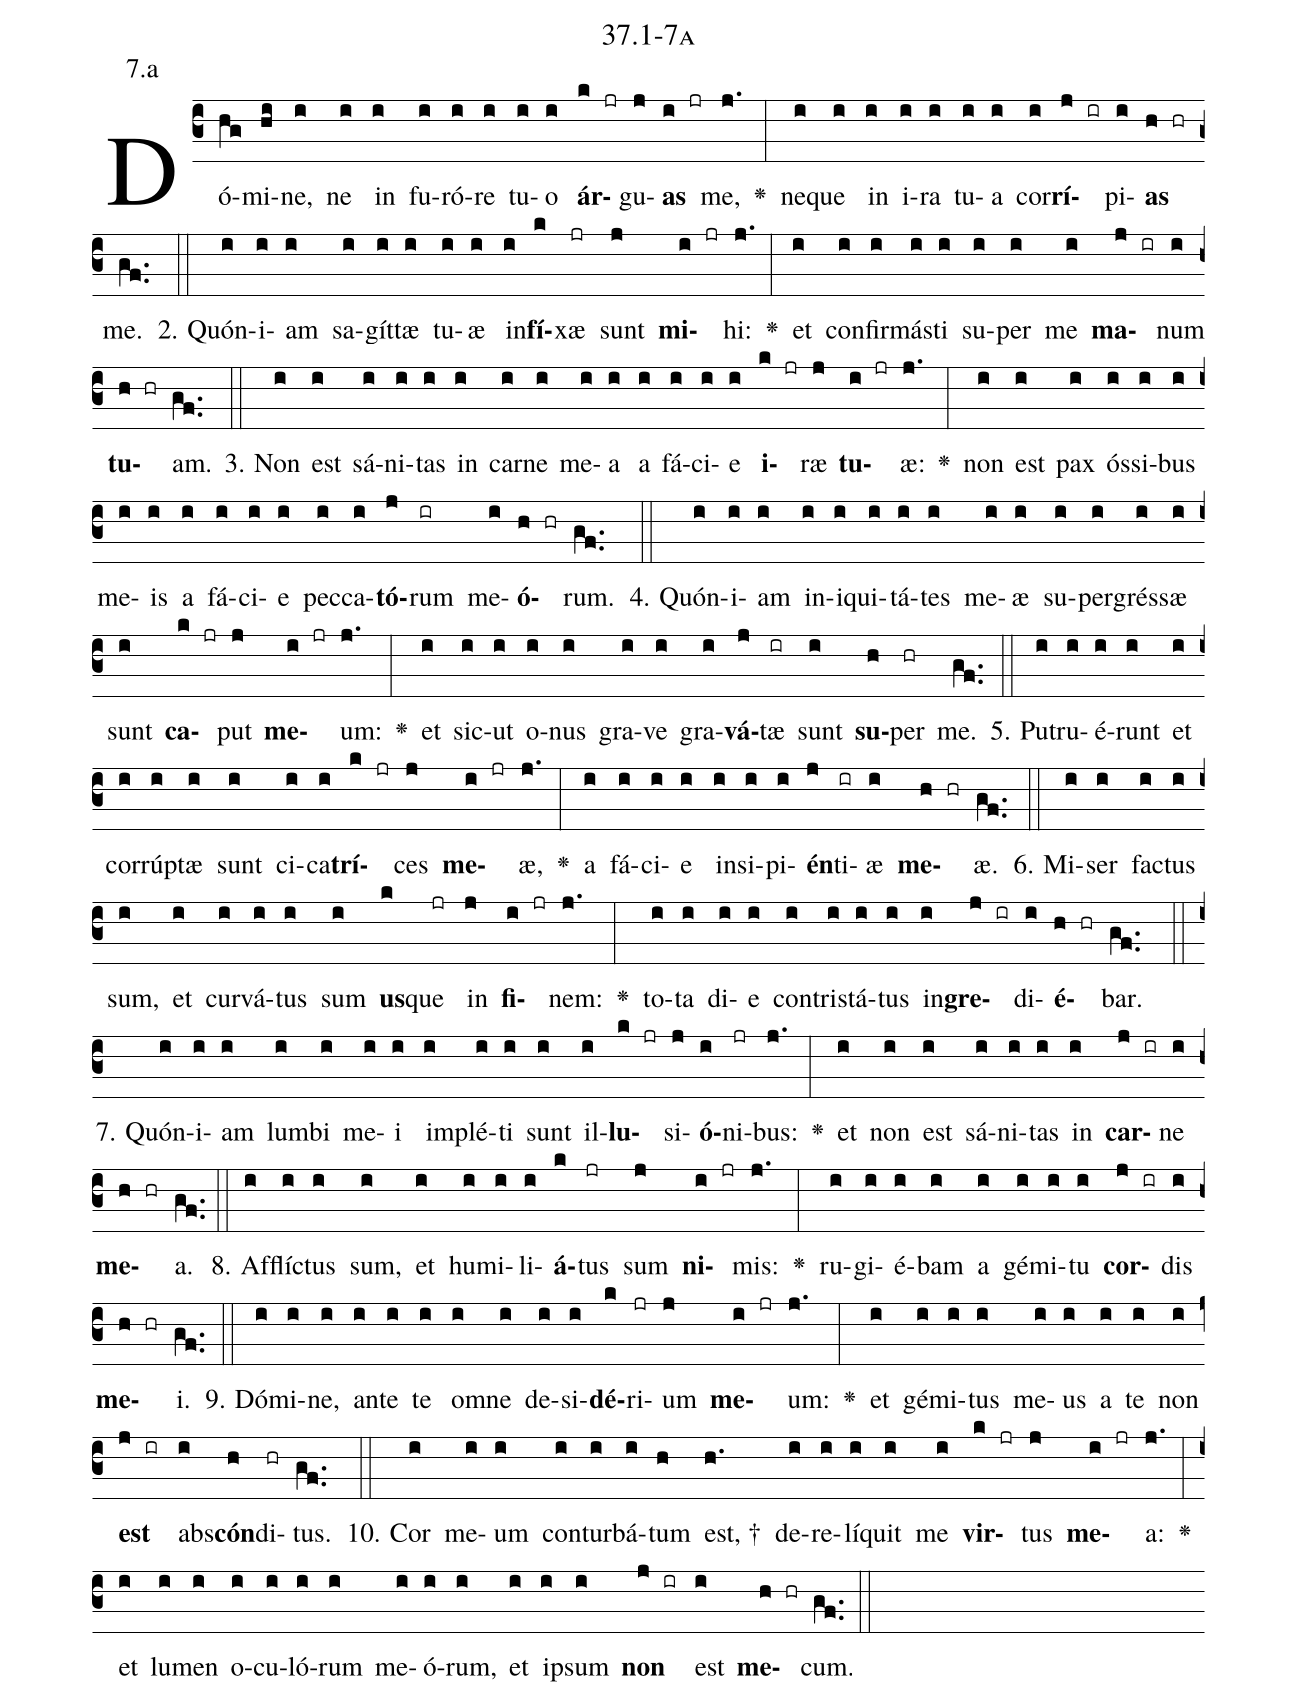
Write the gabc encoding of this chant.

name: 37.1-7a;
annotation: 7.a;
%%
(c3)Dó(hg)mi(hi)ne,(i) ne(i) in(i) fu(i)ró(i)re(i) tu(i)o(i) <b>ár</b>(k jr)gu(j)<b>as</b>(i jr) me,(j.) <v>\greheightstar</v>(:) ne(i)que(i) in(i) i(i)ra(i) tu(i)a(i) cor(i)<b>rí</b>(j ir)pi(i)<b>as</b>(h hr) me.(gf..) (::)
2. Quón(i)i(i)am(i) sa(i)gít(i)tæ(i) tu(i)æ(i) in(i)<b>fí</b>(k)xæ(jr) sunt(j) <b>mi</b>(i jr)hi:(j.) <v>\greheightstar</v>(:) et(i) con(i)fir(i)más(i)ti(i) su(i)per(i) me(i) <b>ma</b>(j ir)num(i) <b>tu</b>(h hr)am.(gf..) (::)
3. Non(i) est(i) sá(i)ni(i)tas(i) in(i) car(i)ne(i) me(i)a(i) a(i) fá(i)ci(i)e(i) <b>i</b>(k jr)ræ(j) <b>tu</b>(i jr)æ:(j.) <v>\greheightstar</v>(:) non(i) est(i) pax(i) ós(i)si(i)bus(i) me(i)is(i) a(i) fá(i)ci(i)e(i) pec(i)ca(i)<b>tó</b>(j)rum(ir) me(i)<b>ó</b>(h hr)rum.(gf..) (::)
4. Quón(i)i(i)am(i) in(i)i(i)qui(i)tá(i)tes(i) me(i)æ(i) su(i)per(i)grés(i)sæ(i) sunt(i) <b>ca</b>(k jr)put(j) <b>me</b>(i jr)um:(j.) <v>\greheightstar</v>(:) et(i) sic(i)ut(i) o(i)nus(i) gra(i)ve(i) gra(i)<b>vá</b>(j)tæ(ir) sunt(i) <b>su</b>(h)per(hr) me.(gf..) (::)
5. Pu(i)tru(i)é(i)runt(i) et(i) cor(i)rúp(i)tæ(i) sunt(i) ci(i)ca(i)<b>trí</b>(k jr)ces(j) <b>me</b>(i jr)æ,(j.) <v>\greheightstar</v>(:) a(i) fá(i)ci(i)e(i) in(i)si(i)pi(i)<b>én</b>(j)ti(ir)æ(i) <b>me</b>(h hr)æ.(gf..) (::)
6. Mi(i)ser(i) fac(i)tus(i) sum,(i) et(i) cur(i)vá(i)tus(i) sum(i) <b>us</b>(k)que(jr) in(j) <b>fi</b>(i jr)nem:(j.) <v>\greheightstar</v>(:) to(i)ta(i) di(i)e(i) con(i)tris(i)tá(i)tus(i) in(i)<b>gre</b>(j ir)di(i)<b>é</b>(h hr)bar.(gf..) (::)
7. Quón(i)i(i)am(i) lum(i)bi(i) me(i)i(i) im(i)plé(i)ti(i) sunt(i) il(i)<b>lu</b>(k jr)si(j)<b>ó</b>(i)ni(jr)bus:(j.) <v>\greheightstar</v>(:) et(i) non(i) est(i) sá(i)ni(i)tas(i) in(i) <b>car</b>(j ir)ne(i) <b>me</b>(h hr)a.(gf..) (::)
8. Af(i)flíc(i)tus(i) sum,(i) et(i) hu(i)mi(i)li(i)<b>á</b>(k)tus(jr) sum(j) <b>ni</b>(i jr)mis:(j.) <v>\greheightstar</v>(:) ru(i)gi(i)é(i)bam(i) a(i) gé(i)mi(i)tu(i) <b>cor</b>(j ir)dis(i) <b>me</b>(h hr)i.(gf..) (::)
9. Dó(i)mi(i)ne,(i) an(i)te(i) te(i) om(i)ne(i) de(i)si(i)<b>dé</b>(k)ri(jr)um(j) <b>me</b>(i jr)um:(j.) <v>\greheightstar</v>(:) et(i) gé(i)mi(i)tus(i) me(i)us(i) a(i) te(i) non(i) <b>est</b>(j ir) abs(i)<b>cón</b>(h)di(hr)tus.(gf..) (::)
10. Cor(i) me(i)um(i) con(i)tur(i)bá(i)tum(h) est, †(h.) de(i)re(i)lí(i)quit(i) me(i) <b>vir</b>(k jr)tus(j) <b>me</b>(i jr)a:(j.) <v>\greheightstar</v>(:) et(i) lu(i)men(i) o(i)cu(i)ló(i)rum(i) me(i)ó(i)rum,(i) et(i) ip(i)sum(i) <b>non</b>(j ir) est(i) <b>me</b>(h hr)cum.(gf..) (::)
